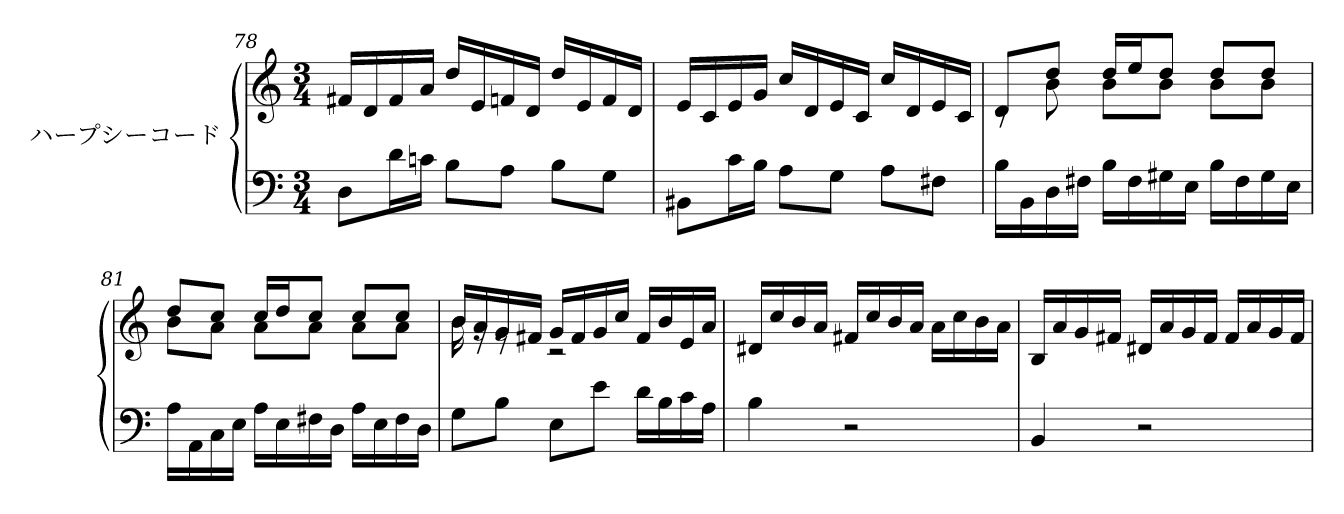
**kern	**kern
*part1	*part1
*staff2	*staff1
*I"ハープシーコード	*
!!LO:LB:g=z
*clefF4	*clefG2
*k[]	*k[]
*M3/4	*M3/4
=78	=78
8D\L	16f#X/LL
.	16d/
16d\L	16f#/
16cn\JJ	16a/JJ
8B\L	16dd/LL
.	16e/
8A\J	16fn/
.	16d/JJ
8B\L	16dd/LL
.	16e/
8G\J	16f/
.	16d/JJ
=79	=79
8BB#X\L	16e/LL
.	16c/
16c\L	16e/
16B\JJ	16g/JJ
8A\L	16cc/LL
.	16d/
8G\J	16e/
.	16c/JJ
8A\L	16cc/LL
.	16d/
8F#X\J	16e/
.	16c/JJ
=80	=80
*	*^
16B\LL	8d/L	8rc
16BB\	.	.
16D\	8dd/J	8b\
16F#X\JJ	.	.
16B\LL	16dd/LL	8b\L
16F#\	16ee/J	.
16G#X\	8dd/J	8b\J
16E\JJ	.	.
16B\LL	8dd/L	8b\L
16F#\	.	.
16G#\	8dd/J	8b\J
16E\JJ	.	.
!!LO:LB:g=z	!!
=81	=81	=81
16A\LL	8dd/L	8b\L
16AA\	.	.
16C\	8cc/J	8a\J
16E\JJ	.	.
16A\LL	16cc/LL	8a\L
16E\	16dd/J	.
16F#X\	8cc/J	8a\J
16D\JJ	.	.
16A\LL	8cc/L	8a\L
16E\	.	.
16F#\	8cc/J	8a\J
16D\JJ	.	.
=82	=82	=82
8G\L	16b/LL	16b\
.	16a/	16rg
8B\J	16g/	8re
.	16f#X/JJ	.
8E\L	16g/LL	2rc
.	16f#/	.
8e\J	16g/	.
.	16cc/JJ	.
16d\LL	16f#/LL	.
16B\	16b/	.
16c\	16e/	.
16A\JJ	16a/JJ	.
*	*v	*v
=83	=83
4B\	16d#X/LL
.	16cc/
.	16b/
.	16a/JJ
2r	16f#X/LL
.	16cc/
.	16b/
.	16a/JJ
.	16a\LL
.	16cc\
.	16b\
.	16a\JJ
!!LO:LB:g=z
=84	=84
4BB/	16B/LL
.	16a/
.	16g/
.	16f#X/JJ
2r	16d#X/LL
.	16a/
.	16g/
.	16f#/JJ
.	16f#/LL
.	16a/
.	16g/
.	16f#/JJ
=	=
*-	*-
